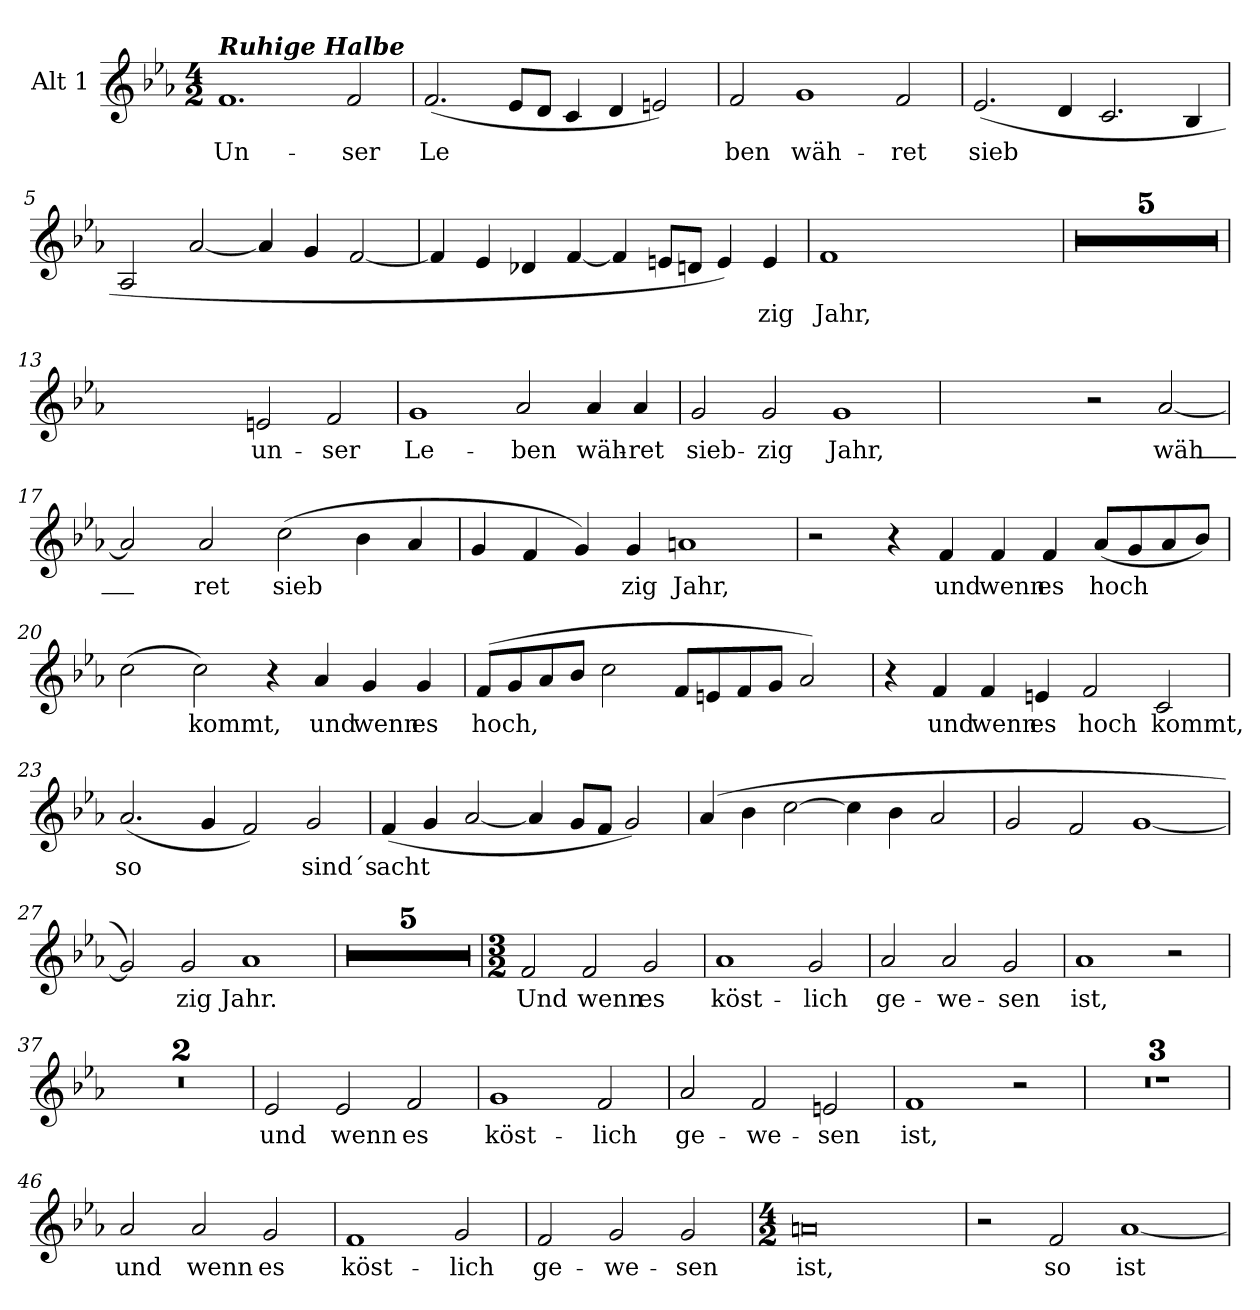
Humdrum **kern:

**kern	**text
*part1	*part1
*staff1	*staff1
*I"Alt 1	*
*I'A 1	*
*clefG2	*
*k[b-e-a-]	*
*M4/2	*
=1	=1
!LO:TX:a:Bi:t=Ruhige Halbe	!
!	!LO:LY:b
1.f	Un-
!	!LO:LY:b
2f/	ser
=2	=2
!	!LO:LY:b
(2.f/	Le
8e-/L	.
8d/J	.
4c/	.
4d/	.
2en/)	.
=3	=3
!	!LO:LY:b
2f/	ben
!	!LO:LY:b
1g	wäh-
!	!LO:LY:b
2f/	ret
!!LO:LB:g=z
=4	=4
!	!LO:LY:b
(2.e-/	sieb
4d/	.
2.c/	.
4B-/	.
=5	=5
2A-/	.
[2a-/	.
4a-/]	.
4g/	.
[2f/	.
=6	=6
4f/]	.
4e-/	.
4d-X/	.
[4f/	.
4f/]	.
8en/L	.
8dn/J	.
4e/)	.
!	!LO:LY:b
4e/	zig
!!LO:LB:g=z
=7	=7
!	!LO:LY:b
1f	Jahr,
2ryy	.
2ryy	.
=8	=8
0r	.
=9	=9
0r	.
=10	=10
0r	.
=11	=11
0r	.
=12	=12
0r	.
=13	=13
2ryy	.
2ryy	.
!	!LO:LY:b
2en/	un-
!	!LO:LY:b
2f/	ser
!!LO:LB:g=z
=14	=14
!	!LO:LY:b
1g	Le-
!	!LO:LY:b
2a-/	ben
!	!LO:LY:b
4a-/	wäh-
!	!LO:LY:b
4a-/	ret
=15	=15
!	!LO:LY:b
2g/	sieb-
!	!LO:LY:b
2g/	zig
!	!LO:LY:b
1g	Jahr,
=16	=16
2ryy	.
2ryy	.
2r	.
!	!LO:LY:b
[2a-/	wäh_-
!!LO:LB:g=z
=17	=17
!	!LO:LY:b
2a-/]	_-
!	!LO:LY:b
2a-/	ret
!	!LO:LY:b
(2cc\	sieb
4b-\	.
4a-/	.
=18	=18
4g/	.
4f/	.
4g/)	.
!	!LO:LY:b
4g/	zig
!	!LO:LY:b
1an	Jahr,
=19	=19
2r	.
4r	.
!	!LO:LY:b
4f/	und
!	!LO:LY:b
4f/	wenn
!	!LO:LY:b
4f/	es
!	!LO:LY:b
(8a-/L	hoch
8g/	.
8a-/	.
8b-/J)	.
!!LO:LB:g=z
=20	=20
!	!LO:LY:b
(2cc\	_
!	!LO:LY:b
2cc\)	kommt,
4r	.
!	!LO:LY:b
4a-/	und
!	!LO:LY:b
4g/	wenn
!	!LO:LY:b
4g/	es
=21	=21
!	!LO:LY:b
(8f/L	hoch,
8g/	.
8a-/	.
8b-/J	.
2cc\	.
8f/L	.
8en/	.
8f/	.
8g/J	.
2a-/)	.
!!LO:LB:g=z
=22	=22
4r	.
!	!LO:LY:b
4f/	und
!	!LO:LY:b
4f/	wenn
!	!LO:LY:b
4en/	es
!	!LO:LY:b
2f/	hoch
!	!LO:LY:b
2c/	kommt,
=23	=23
!	!LO:LY:b
(2.a-/	so
4g/	.
2f/)	.
!	!LO:LY:b
2g/	sind´s
=24	=24
!	!LO:LY:b
(4f/	acht
4g/	.
[2a-/	.
4a-/]	.
8g/L	.
8f/J	.
2g/)	.
!!LO:LB:g=z
=25	=25
(4a-/	.
4b-\	.
[2cc\	.
4cc\]	.
4b-\	.
2a-/	.
=26	=26
2g/	.
2f/	.
[1g	.
=27	=27
2g/])	.
!	!LO:LY:b
2g/	zig
!	!LO:LY:b
1a-	Jahr.
=28	=28
0r	.
=29	=29
0r	.
=30	=30
0r	.
!!LO:LB:g=z
=31	=31
0r	.
=32	=32
0r	.
!!LO:LB:g=z
=33	=33
*M3/2	*
!	!LO:LY:b
2f/	Und
!	!LO:LY:b
2f/	wenn
!	!LO:LY:b
2g/	es
=34	=34
!	!LO:LY:b
1a-	köst-
!	!LO:LY:b
2g/	lich
=35	=35
!	!LO:LY:b
2a-/	ge-
!	!LO:LY:b
2a-/	we-
!	!LO:LY:b
2g/	sen
=36	=36
!	!LO:LY:b
1a-	ist,
2r	.
=37	=37
1.r	.
=38	=38
1.r	.
=39	=39
!	!LO:LY:b
2e-/	und
!	!LO:LY:b
2e-/	wenn
!	!LO:LY:b
2f/	es
!!LO:LB:g=z
=40	=40
!	!LO:LY:b
1g	köst-
!	!LO:LY:b
2f/	lich
=41	=41
!	!LO:LY:b
2a-/	ge-
!	!LO:LY:b
2f/	we-
!	!LO:LY:b
2en/	sen
=42	=42
!	!LO:LY:b
1f	ist,
2r	.
=43	=43
1.r	.
=44	=44
1.r	.
=45	=45
1.r	.
=46	=46
!	!LO:LY:b
2a-/	und
!	!LO:LY:b
2a-/	wenn
!	!LO:LY:b
2g/	es
!!LO:LB:g=z
=47	=47
!	!LO:LY:b
1f	köst-
!	!LO:LY:b
2g/	lich
=48	=48
!	!LO:LY:b
2f/	ge-
!	!LO:LY:b
2g/	we-
!	!LO:LY:b
2g/	sen
!!LO:PB:g=z
=49	=49
*M4/2	*
!	!LO:LY:b
0an	ist,
=50	=50
2r	.
!	!LO:LY:b
2f/	so
!	!LO:LY:b
[1a-	ist
=	=
*-	*-
